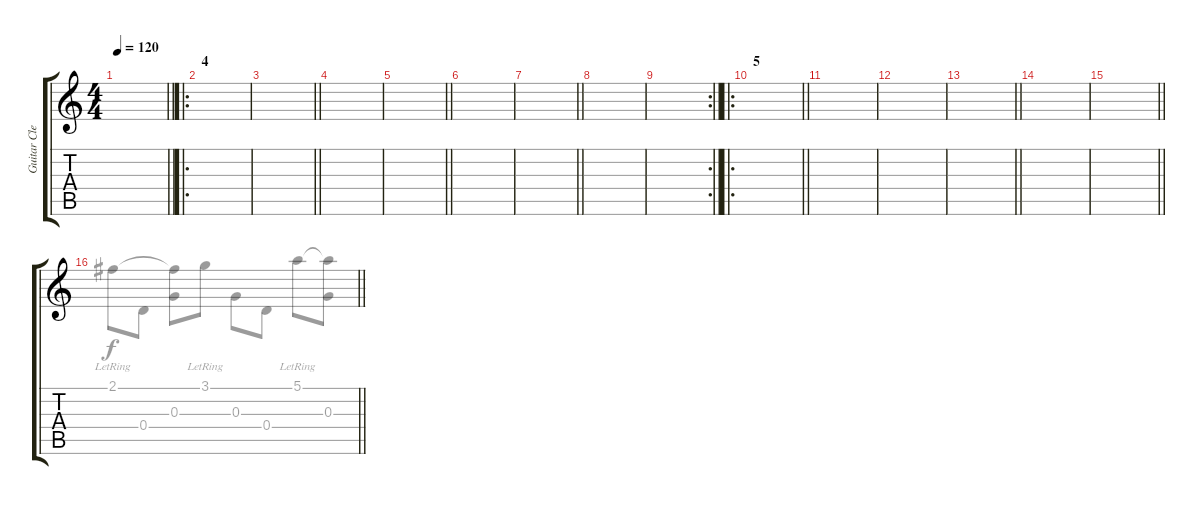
\track ("Guitar Clean   " "Guitar Cle") {instrument electricguitarclean}
\staff {score tabs}
\tuning (E4 B3 G3 D3 A2 E2) {hide}
\voice
\ts (4 4)
\tempo 120
\clef g2
\barLineRight lightlight
\ks c
|
\ro
\section ("" "4")
|
\barLineRight lightlight
|
|
\barLineRight lightlight
|
|
\barLineRight lightlight
|
|
\rc 2
\barLineRight lightlight
|
\ro
\section ("" "5")
\barLineRight lightlight
|
|
|
\barLineRight lightlight
|
|
\barLineRight lightlight
|
\barLineRight lightlight
\voice
\clef g2
\barLineRight lightlight
\ks c
2.1{lr}.8{dy f} 0.4.8 (2.1{t} 0.3).8 3.1{lr}.8 0.3.8 0.4.8 5.1{lr}.8 (5.1{t} 0.3).8 |
|
\barLineRight lightlight
|
|
\barLineRight lightlight
|
|
\barLineRight lightlight
|
|
\barLineRight lightlight
|
\barLineRight lightlight
|
|
|
\barLineRight lightlight
|
|
\barLineRight lightlight
|
\barLineRight lightlight
